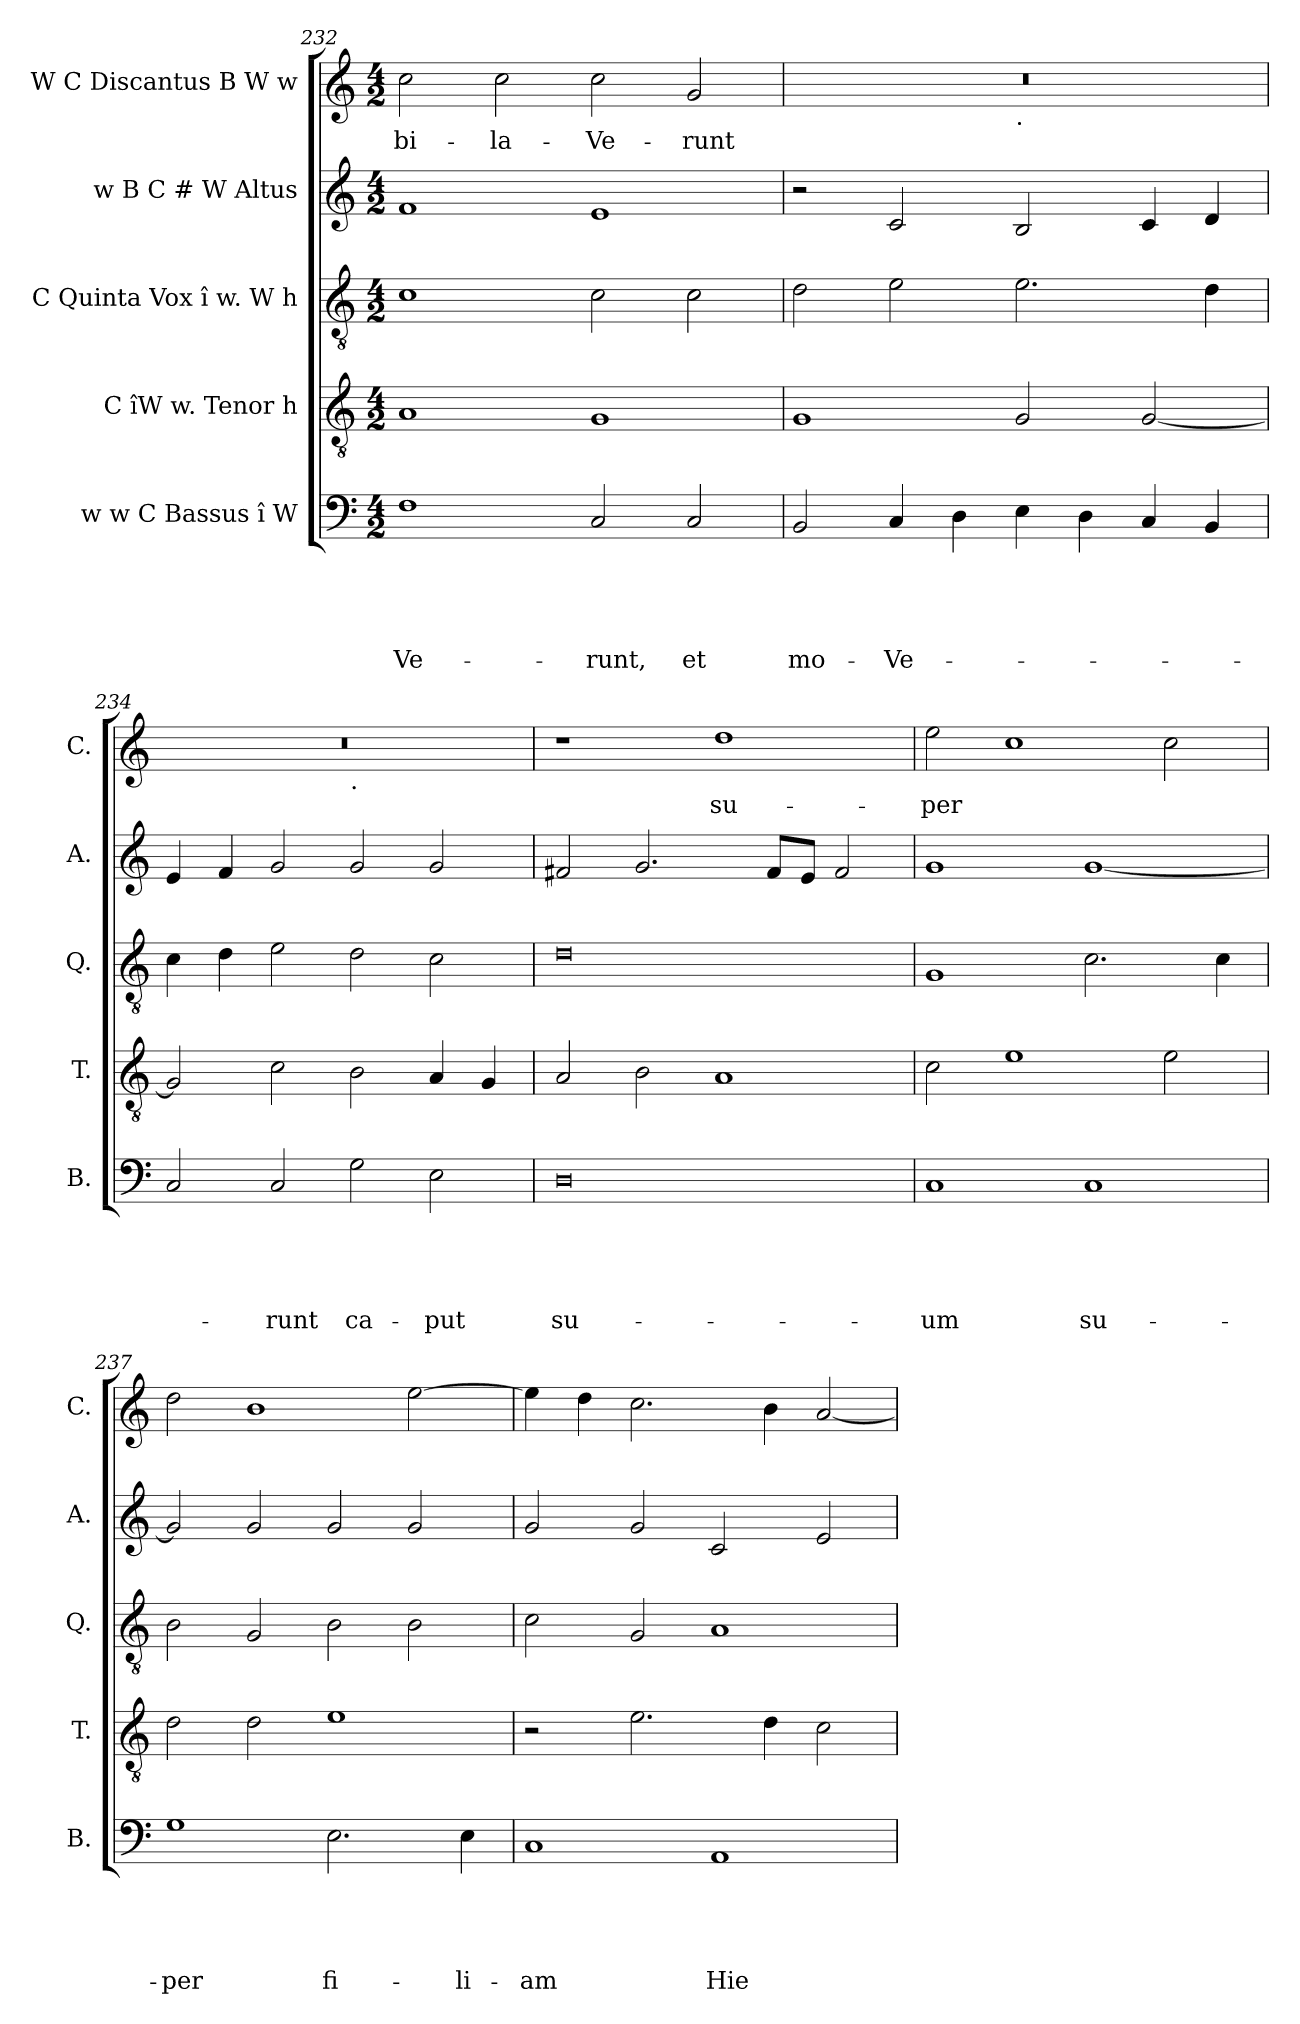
**kern	**text	**text	**text	**text	**text	**kern	**kern	**kern	**kern	**text
*part5	*part5	*part5	*part5	*part5	*part5	*part4	*part3	*part2	*part1	*part1
*staff5	*staff5	*staff5	*staff5	*staff5	*staff5	*staff4	*staff3	*staff2	*staff1	*staff1
*I"w w C Bassus î W	*	*	*	*	*	*I"C îW w. Tenor h	*I"C Quinta Vox î w. W h	*I"w B C # W Altus	*I"W C Discantus B W w	*
*I'B.	*	*	*	*	*	*I'T.	*I'Q.	*I'A.	*I'C.	*
!!LO:LB:g=z
*clefF4	*	*	*	*	*	*clefGv2	*clefGv2	*clefG2	*clefG2	*
*k[]	*	*	*	*	*	*k[]	*k[]	*k[]	*k[]	*
*C:	*	*	*	*	*	*C:	*C:	*C:	*C:	*
*M4/2	*	*	*	*	*	*M4/2	*M4/2	*M4/2	*M4/2	*
=232	=232	=232	=232	=232	=232	=232	=232	=232	=232	=232
!	!	!	!	!	!LO:LY:b	!	!	!	!	!LO:LY:b
1F	.	.	.	.	-Ve-	1A	1c	1f	2cc\	-bi-
!	!	!	!	!	!	!	!	!	!	!LO:LY:b
.	.	.	.	.	.	.	.	.	2cc\	-la-
!	!	!	!	!	!LO:LY:b	!	!	!	!	!LO:LY:b
2C/	.	.	.	.	-runt,	1G	2c\	1e	2cc\	-Ve-
!	!	!	!	!	!LO:LY:b	!	!	!	!	!LO:LY:b
2C/	.	.	.	.	et	.	2c\	.	2g/	-runt
=233	=233	=233	=233	=233	=233	=233	=233	=233	=233	=233
!	!	!	!	!	!LO:LY:b	!	!	!	!	!
*	*	*	*	*	*	*	*	*	*^	*
2BB/	.	.	.	.	mo-	1G	2d\	2r	0r	1ryy	.
!	!	!	!	!	!LO:LY:b	!	!	!	!	!	!
4C/	.	.	.	.	-Ve-	.	2e\	2c/	.	.	.
4D\	.	.	.	.	.	.	.	.	.	.	.
!	!	!	!	!	!	!	!	!	!	!LO:TX:b:t=.	!
4E\	.	.	.	.	.	2G/	2.e\	2B/	.	1ryy	.
4D\	.	.	.	.	.	.	.	.	.	.	.
4C/	.	.	.	.	.	[<2G/	.	4c/	.	.	.
4BB/	.	.	.	.	.	.	4d\	4d/	.	.	.
=234	=234	=234	=234	=234	=234	=234	=234	=234	=234	=234	=234
2C/	.	.	.	.	.	2G/]	4c\	4e/	0r	1ryy	.
.	.	.	.	.	.	.	4d\	4f/	.	.	.
!	!	!	!	!	!LO:LY:b	!	!	!	!	!	!
2C/	.	.	.	.	-runt	2c\	2e\	2g/	.	.	.
!	!	!	!	!	!	!	!	!	!	!LO:TX:b:t=.	!
!	!	!	!	!	!LO:LY:b	!	!	!	!	!	!
2G\	.	.	.	.	ca-	2B\	2d\	2g/	.	1ryy	.
!	!	!	!	!	!LO:LY:b	!	!	!	!	!	!
2E\	.	.	.	.	-put	4A/	2c\	2g/	.	.	.
.	.	.	.	.	.	4G/	.	.	.	.	.
=235	=235	=235	=235	=235	=235	=235	=235	=235	=235	=235	=235
!	!	!	!	!	!LO:LY:b	!	!	!	!	!	!
*	*	*	*	*	*	*	*	*	*v	*v	*
0D	.	.	.	.	su-	2A/	0d	2f#X/	1r	.
.	.	.	.	.	.	2B\	.	2.g/	.	.
!	!	!	!	!	!	!	!	!	!	!LO:LY:b
.	.	.	.	.	.	1A	.	.	1dd	su-
.	.	.	.	.	.	.	.	8f#/L	.	.
.	.	.	.	.	.	.	.	8e/J	.	.
.	.	.	.	.	.	.	.	2f#/	.	.
=236	=236	=236	=236	=236	=236	=236	=236	=236	=236	=236
!	!	!	!	!	!LO:LY:b	!	!	!	!	!LO:LY:b
1C	.	.	.	.	-um	2c\	1G	1g	2ee\	-per
.	.	.	.	.	.	1e	.	.	1cc	.
!	!	!	!	!	!LO:LY:b	!	!	!	!	!
1C	.	.	.	.	su-	.	2.c\	[<1g	.	.
.	.	.	.	.	.	2e\	.	.	2cc\	.
.	.	.	.	.	.	.	4c\	.	.	.
!!LO:LB:g=z
=237	=237	=237	=237	=237	=237	=237	=237	=237	=237	=237
!	!	!	!	!	!LO:LY:b	!	!	!	!	!
1G	.	.	.	.	-per	2d\	2B\	2g/]	2dd\	.
.	.	.	.	.	.	2d\	2G/	2g/	1b	.
!	!	!	!	!	!LO:LY:b	!	!	!	!	!
2.E\	.	.	.	.	fi-	1e	2B\	2g/	.	.
.	.	.	.	.	.	.	2B\	2g/	[>2ee\	.
!	!	!	!	!	!LO:LY:b	!	!	!	!	!
4E\	.	.	.	.	-li-	.	.	.	.	.
=238	=238	=238	=238	=238	=238	=238	=238	=238	=238	=238
!	!	!	!	!	!LO:LY:b	!	!	!	!	!
1C	.	.	.	.	-am	2r	2c\	2g/	4ee\]	.
.	.	.	.	.	.	.	.	.	4dd\	.
.	.	.	.	.	.	2.e\	2G/	2g/	2.cc\	.
!	!	!	!	!	!LO:LY:b	!	!	!	!	!
1AA	.	.	.	.	Hie-	.	1A	2c/	.	.
.	.	.	.	.	.	4d\	.	.	4b\	.
.	.	.	.	.	.	2c\	.	2e/	[<2a/	.
=	=	=	=	=	=	=	=	=	=	=
*-	*-	*-	*-	*-	*-	*-	*-	*-	*-	*-
